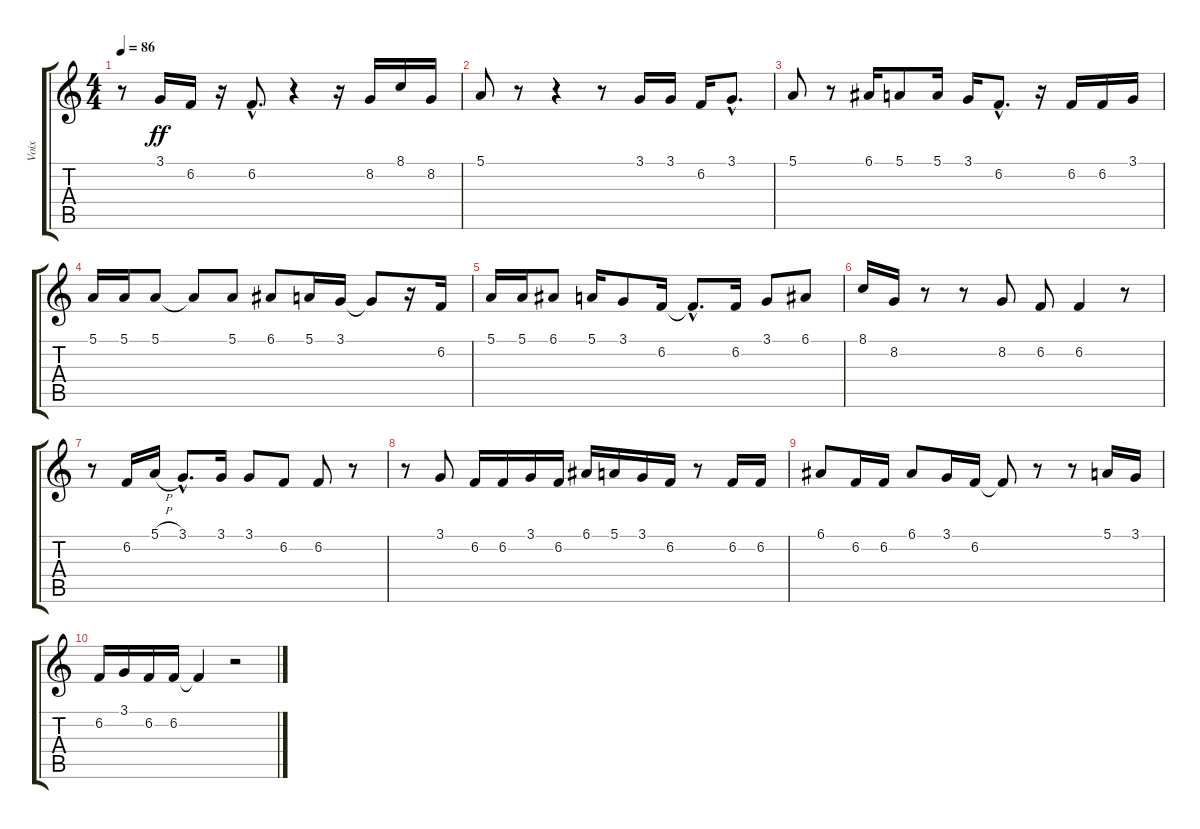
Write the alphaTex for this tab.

\track ("Voix" "Voix") {instrument accordion}
\staff {score tabs}
\tuning (E4 B3 G3 D3 A2 E2) {hide}
\ts (4 4)
\tempo 86
\clef g2
\ks c
r.8{dy ff} 3.1.16 6.2.16 r.16 6.2{hac}.8{d} r.4 r.16 8.2.16 8.1.16 8.2.16 |
5.1.8 r.8 r.4 r.8 3.1.16 3.1.16 6.2.16 3.1{hac}.8{d} |
5.1.8 r.8 6.1.16 5.1.8 5.1.16 3.1.16 6.2{hac}.8{d} r.16 6.2.16 6.2.16 3.1.16 |
5.1.16 5.1.16 5.1.8 5.1{t}.8 5.1.8 6.1.8 5.1.16 3.1.16 3.1{t}.8 r.16 6.2.16 |
5.1.16 5.1.16 6.1.8 5.1.16 3.1.8 6.2.16 6.2{hac t}.8{d} 6.2.16 3.1.8 6.1.8 |
8.1.16 8.2.16 r.8 r.8 8.2.8 6.2.8 6.2.4 r.8 |
r.8 6.2.16 5.1{h}.16 3.1{hac}.8{d} 3.1.16 3.1.8 6.2.8 6.2.8 r.8 |
r.8 3.1.8 6.2.16 6.2.16 3.1.16 6.2.16 6.1.16 5.1.16 3.1.16 6.2.16 r.8 6.2.16 6.2.16 |
6.1.8 6.2.16 6.2.16 6.1.8 3.1.16 6.2.16 6.2{t}.8 r.8 r.8 5.1.16 3.1.16 |
6.2.16 3.1.16 6.2.16 6.2.16 6.2{t}.4 r.2
